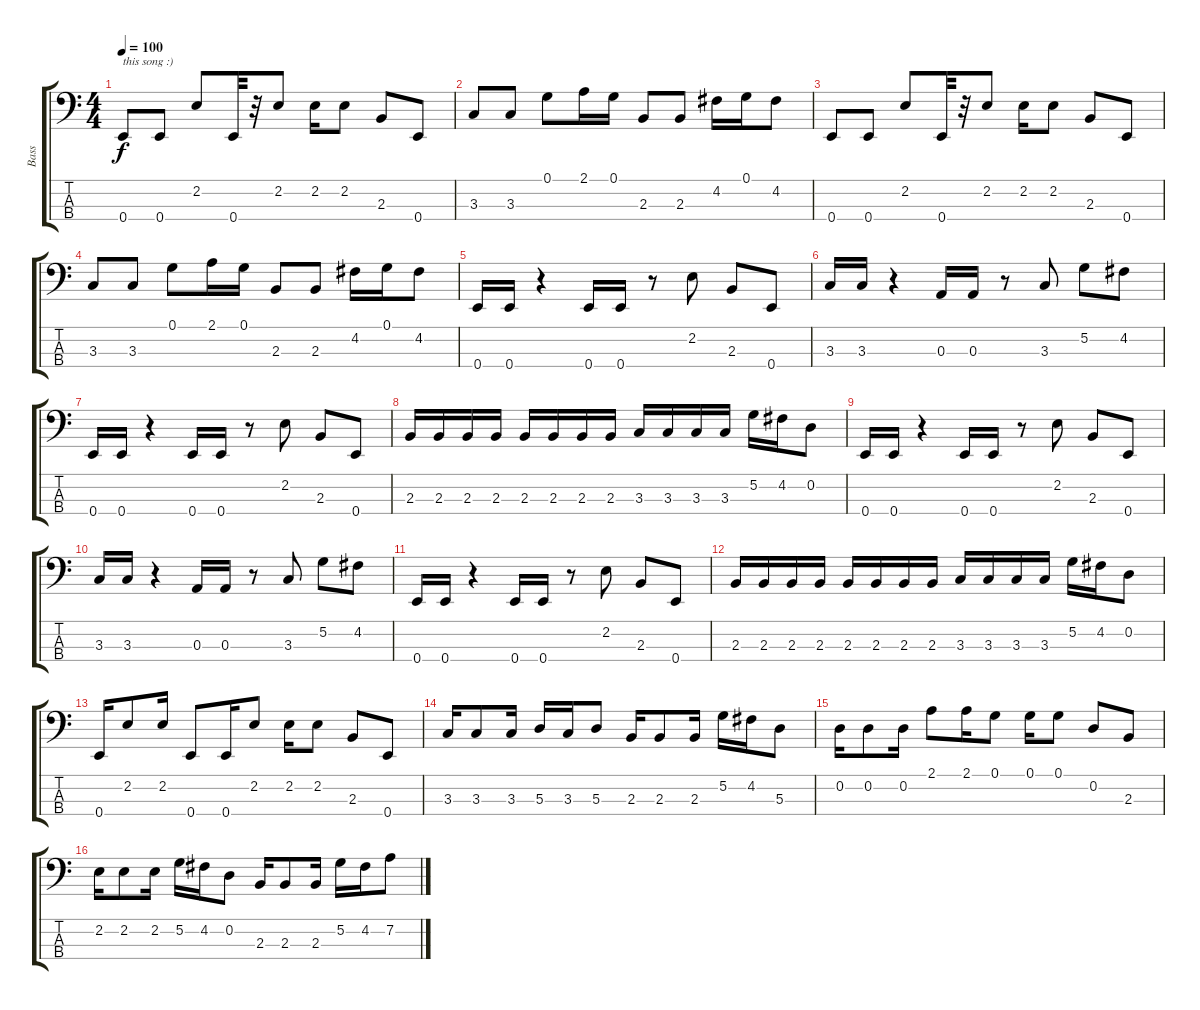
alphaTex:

\track ("Bass" "Bass") {instrument electricbassfinger}
\staff {score tabs}
\tuning (G2 D2 A1 E1) {hide}
\ts (4 4)
\tempo 100
\clef f4
\ks c
0.4.8{txt "this song :)" dy f} 0.4.8 2.2.8 0.4.32 r.32 2.2.8 2.2.16 2.2.8 2.3.8 0.4.8 |
3.3.8 3.3.8 0.1.8 2.1.16 0.1.16 2.3.8 2.3.8 4.2.16 0.1.16 4.2.8 |
0.4.8 0.4.8 2.2.8 0.4.32 r.32 2.2.8 2.2.16 2.2.8 2.3.8 0.4.8 |
3.3.8 3.3.8 0.1.8 2.1.16 0.1.16 2.3.8 2.3.8 4.2.16 0.1.16 4.2.8 |
0.4.16 0.4.16 r.4 0.4.16 0.4.16 r.8 2.2.8 2.3.8 0.4.8 |
3.3.16 3.3.16 r.4 0.3.16 0.3.16 r.8 3.3.8 5.2.8 4.2.8 |
0.4.16 0.4.16 r.4 0.4.16 0.4.16 r.8 2.2.8 2.3.8 0.4.8 |
2.3.16 2.3.16 2.3.16 2.3.16 2.3.16 2.3.16 2.3.16 2.3.16 3.3.16 3.3.16 3.3.16 3.3.16 5.2.16 4.2.16 0.2.8 |
0.4.16 0.4.16 r.4 0.4.16 0.4.16 r.8 2.2.8 2.3.8 0.4.8 |
3.3.16 3.3.16 r.4 0.3.16 0.3.16 r.8 3.3.8 5.2.8 4.2.8 |
0.4.16 0.4.16 r.4 0.4.16 0.4.16 r.8 2.2.8 2.3.8 0.4.8 |
2.3.16 2.3.16 2.3.16 2.3.16 2.3.16 2.3.16 2.3.16 2.3.16 3.3.16 3.3.16 3.3.16 3.3.16 5.2.16 4.2.16 0.2.8 |
0.4.16 2.2.8 2.2.16 0.4.8 0.4.16 2.2.8 2.2.16 2.2.8 2.3.8 0.4.8 |
3.3.16 3.3.8 3.3.16 5.3.16 3.3.16 5.3.8 2.3.16 2.3.8 2.3.16 5.2.16 4.2.16 5.3.8 |
0.2.16 0.2.8 0.2.16 2.1.8 2.1.16 0.1.8 0.1.16 0.1.8 0.2.8 2.3.8 |
2.2.16 2.2.8 2.2.16 5.2.16 4.2.16 0.2.8 2.3.16 2.3.8 2.3.16 5.2.16 4.2.16 7.2.8
